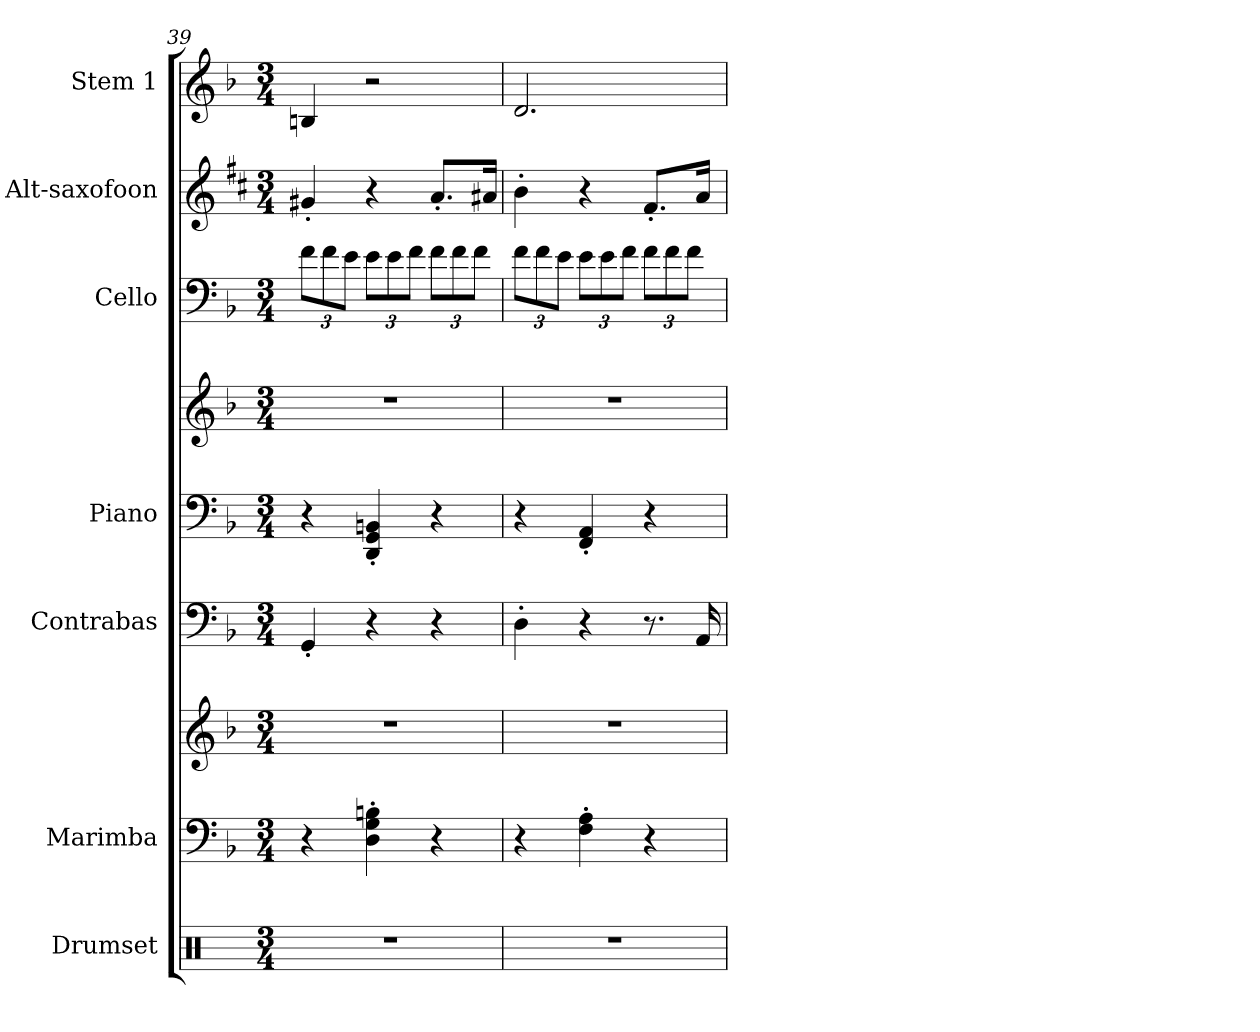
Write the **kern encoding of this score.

**kern	**kern	**kern	**kern	**kern	**kern	**kern	**kern	**kern
*part7	*part6	*part6	*part5	*part4	*part4	*part3	*part2	*part1
*staff9	*staff8	*staff7	*staff6	*staff5	*staff4	*staff3	*staff2	*staff1
*I"Drumset	*I"Marimba	*	*I"Contrabas	*I"Piano	*	*I"Cello	*I"Alt-saxofoon	*I"Stem 1
*I'D. set	*I'Mrm.	*	*I'Ca. Bs.	*I'Pno.	*	*	*I'A. Sax.	*I'Stm. 1
*clefX	*clefF4	*clefG2	*clefF4	*clefF4	*clefG2	*clefF4	*clefG2	*clefG2
*	*	*	*ITrd7c12	*	*	*	*ITrd5c9	*
*k[]	*k[b-]	*k[b-]	*k[b-]	*k[b-]	*k[b-]	*k[b-]	*k[b-]	*k[b-]
*M3/4	*M3/4	*M3/4	*M3/4	*M3/4	*M3/4	*M3/4	*M3/4	*M3/4
*	*	*	*	*	*	*Xbrackettup	*	*
=39	=39	=39	=39	=39	=39	=39	=39	=39
2.r	4r	2.r	4GGG'/	4r	2.r	12f\L	4Bn'/	4Bn/
.	.	.	.	.	.	12f\	.	.
.	.	.	.	.	.	12e\J	.	.
.	4D\' 4G\' 4Bn\'	.	4r	4DD/' 4GG/' 4BBn/'	.	12e\L	4r	2r
.	.	.	.	.	.	12e\	.	.
.	.	.	.	.	.	12f\J	.	.
.	4r	.	4r	4r	.	12f\L	8.c'/L	.
.	.	.	.	.	.	12f\	.	.
.	.	.	.	.	.	12f\J	.	.
.	.	.	.	.	.	.	16c#X/Jk	.
=40	=40	=40	=40	=40	=40	=40	=40	=40
2.r	4r	2.r	4DD'\	4r	2.r	12f\L	4d'\	2.d/
.	.	.	.	.	.	12f\	.	.
.	.	.	.	.	.	12e\J	.	.
.	4F\' 4A\'	.	4r	4FF/' 4AA/'	.	12e\L	4r	.
.	.	.	.	.	.	12e\	.	.
.	.	.	.	.	.	12f\J	.	.
.	4r	.	8.r	4r	.	12f\L	8.A'/L	.
.	.	.	.	.	.	12f\	.	.
.	.	.	.	.	.	12f\J	.	.
.	.	.	16AAA/	.	.	.	16c/Jk	.
=	=	=	=	=	=	=	=	=
*-	*-	*-	*-	*-	*-	*-	*-	*-
